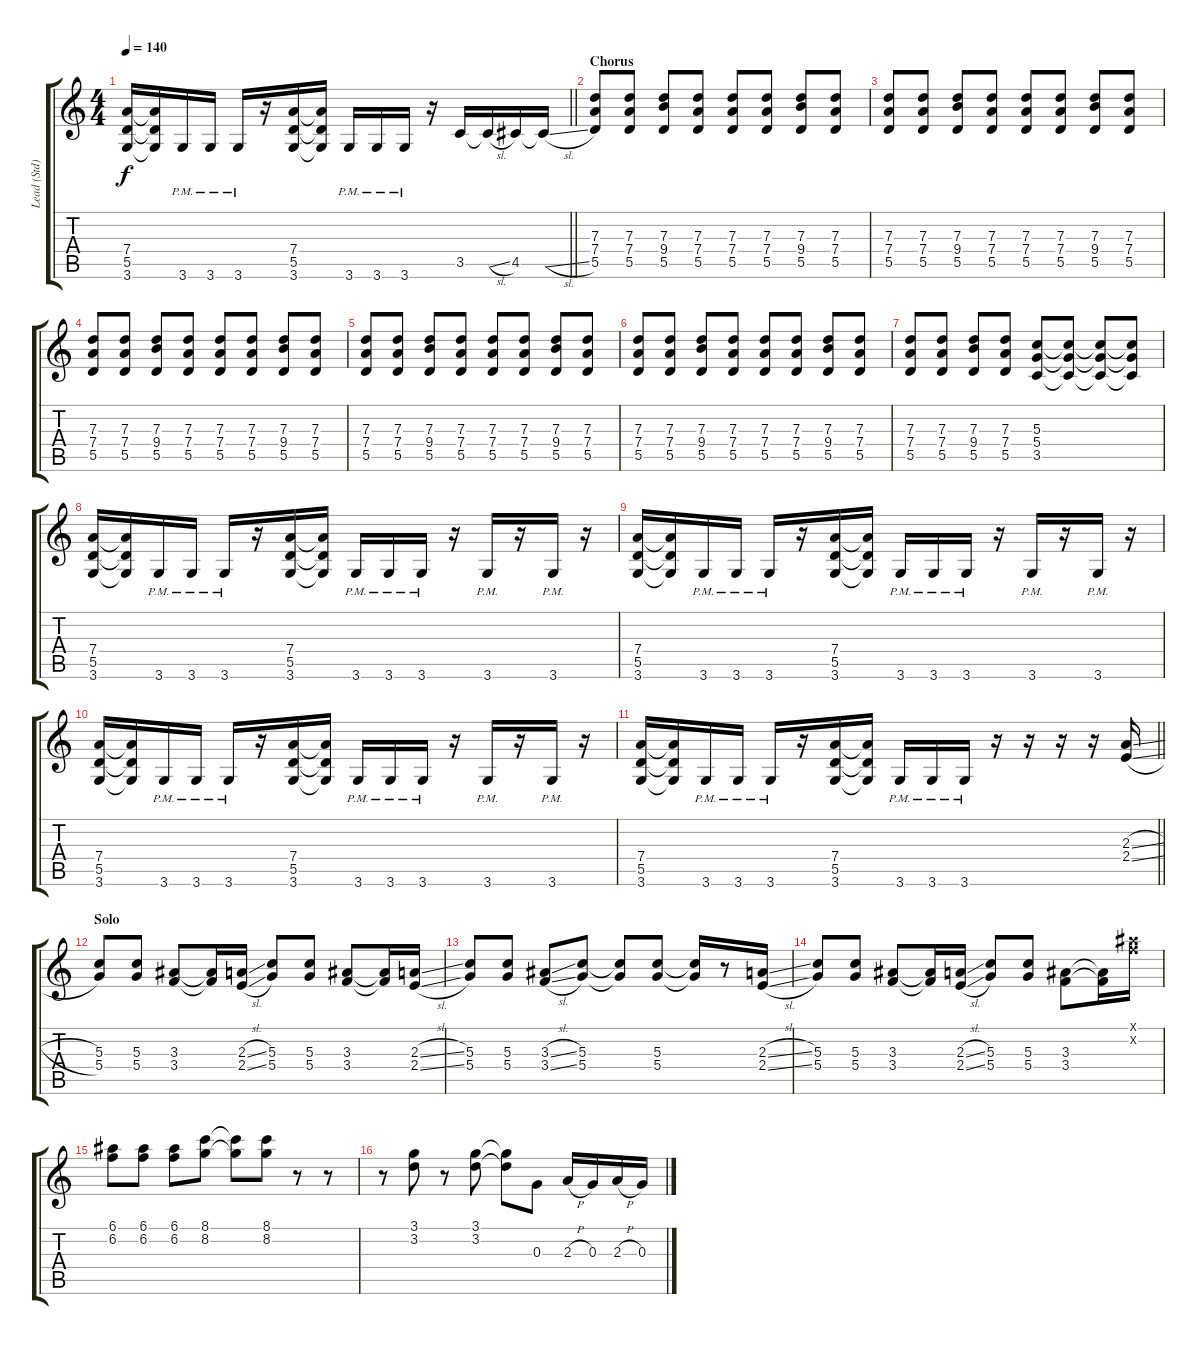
\track ("Lead (Std)" "Lead (Std)") {instrument distortionguitar}
\staff {score tabs}
\tuning (E4 B3 G3 D3 A2 E2) {hide}
\ts (4 4)
\tempo 140
\clef g2
\barLineRight lightlight
\ks c
(7.4 5.5 3.6).16{dy f} (7.4{t} 5.5{t} 3.6{t}).16 3.6{pm}.16 3.6{pm}.16 3.6{pm}.16 r.16 (7.4 5.5 3.6).16 (7.4{t} 5.5{t} 3.6{t}).16 3.6{pm}.16 3.6{pm}.16 3.6{pm}.16 r.16 3.5.16 3.5{sl t}.16 4.5.16 4.5{sl t}.16 |
\section ("" "Chorus")
(7.3 7.4 5.5).8 (7.3 7.4 5.5).8 (7.3 9.4 5.5).8 (7.3 7.4 5.5).8 (7.3 7.4 5.5).8 (7.3 7.4 5.5).8 (7.3 9.4 5.5).8 (7.3 7.4 5.5).8 |
(7.3 7.4 5.5).8 (7.3 7.4 5.5).8 (7.3 9.4 5.5).8 (7.3 7.4 5.5).8 (7.3 7.4 5.5).8 (7.3 7.4 5.5).8 (7.3 9.4 5.5).8 (7.3 7.4 5.5).8 |
(7.3 7.4 5.5).8 (7.3 7.4 5.5).8 (7.3 9.4 5.5).8 (7.3 7.4 5.5).8 (7.3 7.4 5.5).8 (7.3 7.4 5.5).8 (7.3 9.4 5.5).8 (7.3 7.4 5.5).8 |
(7.3 7.4 5.5).8 (7.3 7.4 5.5).8 (7.3 9.4 5.5).8 (7.3 7.4 5.5).8 (7.3 7.4 5.5).8 (7.3 7.4 5.5).8 (7.3 9.4 5.5).8 (7.3 7.4 5.5).8 |
(7.3 7.4 5.5).8 (7.3 7.4 5.5).8 (7.3 9.4 5.5).8 (7.3 7.4 5.5).8 (7.3 7.4 5.5).8 (7.3 7.4 5.5).8 (7.3 9.4 5.5).8 (7.3 7.4 5.5).8 |
(7.3 7.4 5.5).8 (7.3 7.4 5.5).8 (7.3 9.4 5.5).8 (7.3 7.4 5.5).8 (5.3 5.4 3.5).8 (5.3{t} 5.4{t} 3.5{t}).8 (5.3{t} 5.4{t} 3.5{t}).8 (5.3{t} 5.4{t} 3.5{t}).8 |
(7.4 5.5 3.6).16 (7.4{t} 5.5{t} 3.6{t}).16 3.6{pm}.16 3.6{pm}.16 3.6{pm}.16 r.16 (7.4 5.5 3.6).16 (7.4{t} 5.5{t} 3.6{t}).16 3.6{pm}.16 3.6{pm}.16 3.6{pm}.16 r.16 3.6{pm}.16 r.16 3.6{pm}.16 r.16 |
(7.4 5.5 3.6).16 (7.4{t} 5.5{t} 3.6{t}).16 3.6{pm}.16 3.6{pm}.16 3.6{pm}.16 r.16 (7.4 5.5 3.6).16 (7.4{t} 5.5{t} 3.6{t}).16 3.6{pm}.16 3.6{pm}.16 3.6{pm}.16 r.16 3.6{pm}.16 r.16 3.6{pm}.16 r.16 |
(7.4 5.5 3.6).16 (7.4{t} 5.5{t} 3.6{t}).16 3.6{pm}.16 3.6{pm}.16 3.6{pm}.16 r.16 (7.4 5.5 3.6).16 (7.4{t} 5.5{t} 3.6{t}).16 3.6{pm}.16 3.6{pm}.16 3.6{pm}.16 r.16 3.6{pm}.16 r.16 3.6{pm}.16 r.16 |
\barLineRight lightlight
(7.4 5.5 3.6).16 (7.4{t} 5.5{t} 3.6{t}).16 3.6{pm}.16 3.6{pm}.16 3.6{pm}.16 r.16 (7.4 5.5 3.6).16 (7.4{t} 5.5{t} 3.6{t}).16 3.6{pm}.16 3.6{pm}.16 3.6{pm}.16 r.16 r.16 r.16 r.16 (2.3{sl} 2.4{sl}).16 |
\section ("" "Solo")
(5.3 5.4).8 (5.3 5.4).8 (3.3 3.4).8 (3.3{t} 3.4{t}).16 (2.3{sl} 2.4{sl}).16 (5.3 5.4).8 (5.3 5.4).8 (3.3 3.4).8 (3.3{t} 3.4{t}).16 (2.3{sl} 2.4{sl}).16 |
(5.3 5.4).8 (5.3 5.4).8 (3.3{sl} 3.4{sl}).8 (5.3 5.4).8 (5.3{t} 5.4{t}).8 (5.3 5.4).8 (5.3{t} 5.4{t}).16 r.8 (2.3{sl} 2.4{sl}).16 |
(5.3 5.4).8 (5.3 5.4).8 (3.3 3.4).8 (3.3{t} 3.4{t}).16 (2.3{sl} 2.4{sl}).16 (5.3 5.4).8 (5.3 5.4).8 (3.3 3.4).8 (3.3{t} 3.4{t}).16 (6.1{x} 6.2{x}).16 |
(6.1 6.2).8 (6.1 6.2).8 (6.1 6.2).8 (8.1 8.2).8 (8.1{t} 8.2{t}).8 (8.1 8.2).8 r.8 r.8 |
r.8 (3.1 3.2).8 r.8 (3.1 3.2).8 (3.1{t} 3.2{t}).8 0.3.8 2.3{h}.16 0.3.16 2.3{h}.16 0.3.16
